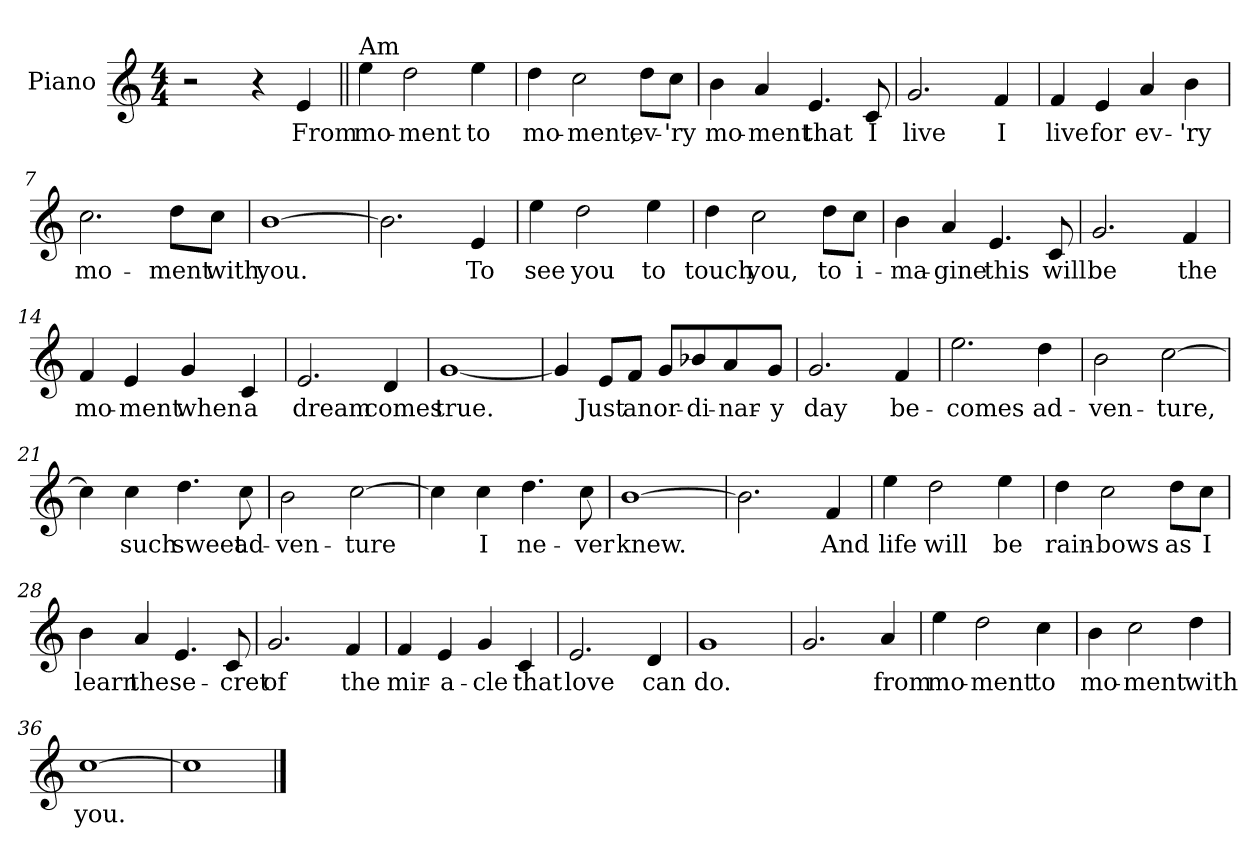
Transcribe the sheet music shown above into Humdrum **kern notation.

**kern	**text
*part1	*part1
*staff1	*staff1
*I"Piano	*
*I'Pno	*
*clefG2	*
*M4/4	*
=1	=1
2r	.
4r	.
4e/	From
=2||	=2||
!LO:TX:a:t=Am	!
4ee\	mo-
2dd\	-ment
4ee\	to
=3	=3
4dd\	mo-
2cc\	-ment,
8dd\L	ev-
8cc\J	-'ry
=4	=4
4b\	mo-
4a/	-ment
4.e/	that
8c/	I
=5	=5
2.g/	live
4f/	I
!!LO:LB:g=z
=6	=6
4f/	live
4e/	for
4a/	ev-
4b\	-'ry
=7	=7
2.cc\	mo-
8dd\L	-ment
8cc\J	with
=8	=8
[1b	you.
=9	=9
2.b\]	.
4e/	To
=10	=10
4ee\	see
2dd\	you
4ee\	to
=11	=11
4dd\	touch
2cc\	you,
8dd\L	to
8cc\J	i-
!!LO:LB:g=z
=12	=12
4b\	-ma-
4a/	-gine
4.e/	this
8c/	will
=13	=13
2.g/	be
4f/	the
=14	=14
4f/	mo-
4e/	-ment
4g/	when
4c/	a
=15	=15
2.e/	dream
4d/	comes
=16	=16
[1g	true.
!!LO:LB:g=z
=17	=17
4g/]	.
8e/L	Just
8f/J	an
8g/L	or-
8b-X/	-di-
8a/	-nar-
8g/J	-y
=18	=18
2.g/	day
4f/	be-
=19	=19
2.ee\	-comes
4dd\	ad-
=20	=20
2b\	-ven-
[2cc\	-ture,
=21	=21
4cc\]	.
4cc\	such
4.dd\	sweet
8cc\	ad-
!!LO:LB:g=z
=22	=22
2b\	-ven-
[2cc\	-ture
=23	=23
4cc\]	.
4cc\	I
4.dd\	ne-
8cc\	-ver
=24	=24
[1b	knew.
=25	=25
2.b\]	.
4f/	And
=26	=26
4ee\	life
2dd\	will
4ee\	be
!!LO:LB:g=z
=27	=27
4dd\	rain-
2cc\	-bows
8dd\L	as
8cc\J	I
=28	=28
4b\	learn
4a/	the
4.e/	se-
8c/	-cret
=29	=29
2.g/	of
4f/	the
=30	=30
4f/	mir-
4e/	-a-
4g/	-cle
4c/	that
=31	=31
2.e/	love
4d/	can
!!LO:LB:g=z
=32	=32
1g	do.
=33	=33
2.g/	.
4a/	from
=34	=34
4ee\	mo-
2dd\	-ment
4cc\	to
=35	=35
4b\	mo-
2cc\	-ment
4dd\	with
=36	=36
[1cc	you.
=37	=37
1cc]	.
==	==
*-	*-
